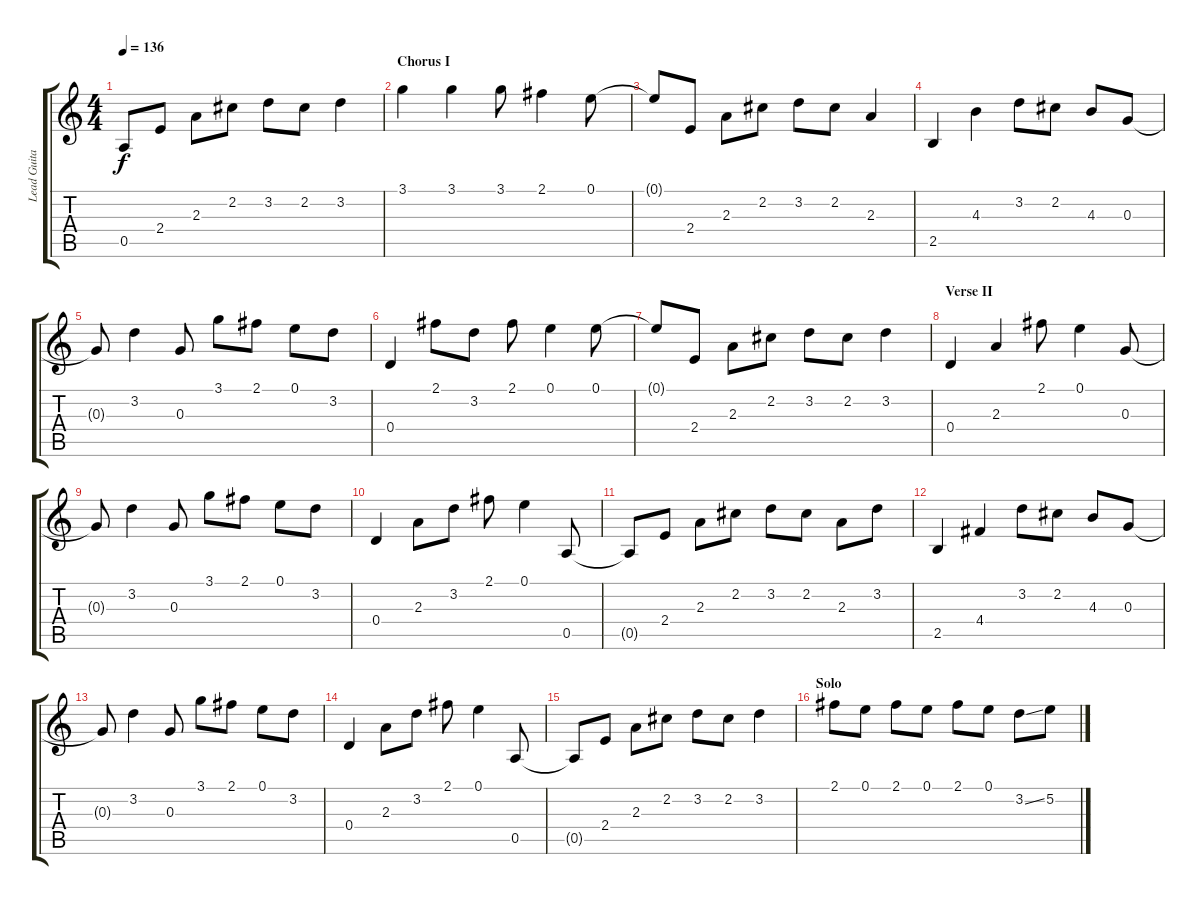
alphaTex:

\track ("Lead Guitar" "Lead Guita") {instrument electricguitarjazz}
\staff {score tabs}
\tuning (E4 B3 G3 D3 A2 E2) {hide}
\ts (4 4)
\tempo 136
\clef g2
\ks c
0.5{t}.8{dy f} 2.4.8 2.3.8 2.2.8 3.2.8 2.2.8 3.2.4 |
\section ("" "Chorus I")
3.1.4 3.1.4 3.1.8 2.1.4 0.1.8 |
0.1{t}.8 2.4.8 2.3.8 2.2.8 3.2.8 2.2.8 2.3.4 |
2.5.4 4.3.4 3.2.8 2.2.8 4.3.8 0.3.8 |
0.3{t}.8 3.2.4 0.3.8 3.1.8 2.1.8 0.1.8 3.2.8 |
0.4.4 2.1.8 3.2.8 2.1.8 0.1.4 0.1.8 |
0.1{t}.8 2.4.8 2.3.8 2.2.8 3.2.8 2.2.8 3.2.4 |
\section ("" "Verse II")
0.4.4 2.3.4 2.1.8 0.1.4 0.3.8 |
0.3{t}.8 3.2.4 0.3.8 3.1.8 2.1.8 0.1.8 3.2.8 |
0.4.4 2.3.8 3.2.8 2.1.8 0.1.4 0.5.8 |
0.5{t}.8 2.4.8 2.3.8 2.2.8 3.2.8 2.2.8 2.3.8 3.2.8 |
2.5.4 4.4.4 3.2.8 2.2.8 4.3.8 0.3.8 |
0.3{t}.8 3.2.4 0.3.8 3.1.8 2.1.8 0.1.8 3.2.8 |
0.4.4 2.3.8 3.2.8 2.1.8 0.1.4 0.5.8 |
0.5{t}.8 2.4.8 2.3.8 2.2.8 3.2.8 2.2.8 3.2.4 |
\section ("" "Solo")
2.1.8 0.1.8 2.1.8 0.1.8 2.1.8 0.1.8 3.2{ss}.8 5.2.8
